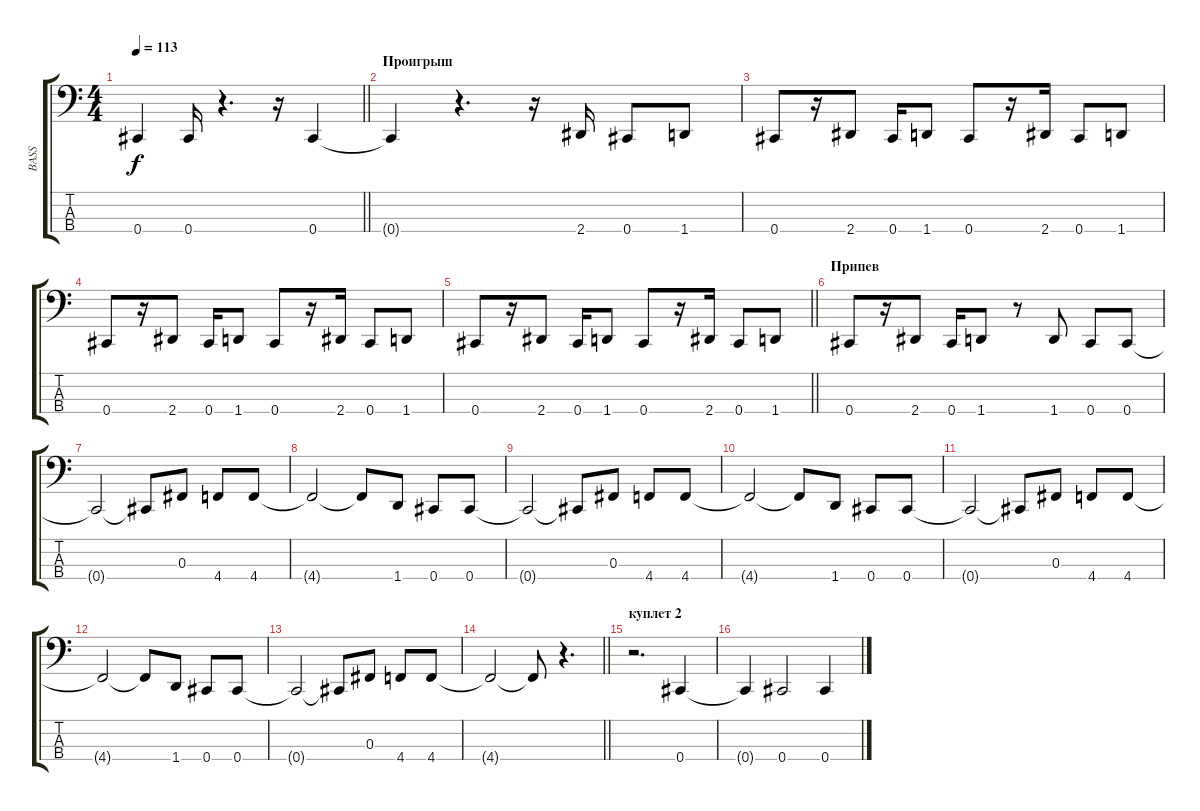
\track ("BASS" "BASS") {instrument electricbassfinger}
\staff {score tabs}
\tuning (Eb2 B1 Gb1 Db1) {hide}
\ts (4 4)
\tempo 113
\clef f4
\barLineRight lightlight
\ks c
0.4{t}.4{dy f} 0.4.16 r.4{d} r.16 0.4.4 |
\section ("" "Проигрыш")
0.4{t}.4 r.4{d} r.16 2.4.16 0.4.8 1.4.8 |
0.4.8 r.16 2.4.8 0.4.16 1.4.8 0.4.8 r.16 2.4.16 0.4.8 1.4.8 |
0.4.8 r.16 2.4.8 0.4.16 1.4.8 0.4.8 r.16 2.4.16 0.4.8 1.4.8 |
\barLineRight lightlight
0.4.8 r.16 2.4.8 0.4.16 1.4.8 0.4.8 r.16 2.4.16 0.4.8 1.4.8 |
\section ("" "Припев")
0.4.8 r.16 2.4.8 0.4.16 1.4.8 r.8 1.4.8 0.4.8 0.4.8 |
0.4{t}.2 0.4{t}.8 0.3.8 4.4.8 4.4.8 |
4.4{t}.2 4.4{t}.8 1.4.8 0.4.8 0.4.8 |
0.4{t}.2 0.4{t}.8 0.3.8 4.4.8 4.4.8 |
4.4{t}.2 4.4{t}.8 1.4.8 0.4.8 0.4.8 |
0.4{t}.2 0.4{t}.8 0.3.8 4.4.8 4.4.8 |
4.4{t}.2 4.4{t}.8 1.4.8 0.4.8 0.4.8 |
0.4{t}.2 0.4{t}.8 0.3.8 4.4.8 4.4.8 |
\barLineRight lightlight
4.4{t}.2 4.4{t}.8 r.4{d} |
\section ("" "куплет 2")
r.2{d} 0.4.4 |
0.4{t}.4 0.4.2 0.4.4
